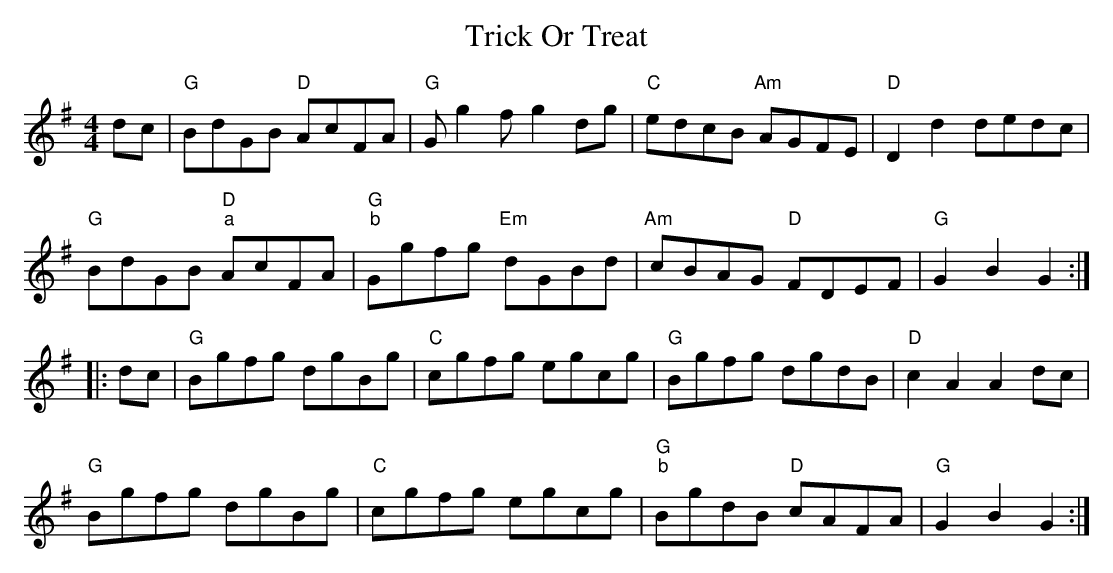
X:1
T:Trick Or Treat
M:4/4
L:1/4
K:G
d/2c/2|"G"B/2d/2G/2B/2 "D"A/2c/2F/2A/2|"G"G/2gf/2 gd/2g/2|\
"C"e/2d/2c/2B/2 "Am"A/2G/2F/2E/2|"D"Dd d/2e/2d/2c/2|
"G"B/2d/2G/2B/2 "D""a"A/2c/2F/2A/2|"G""b"G/2g/2f/2g/2 "Em"d/2G/2B/2d/2|\
"Am"c/2B/2A/2G/2 "D"F/2D/2E/2F/2|"G"GB G:|
|:d/2c/2|"G"B/2g/2f/2g/2 d/2g/2B/2g/2|"C"c/2g/2f/2g/2 e/2g/2c/2g/2|\
"G"B/2g/2f/2g/2 d/2g/2d/2B/2|"D"cA Ad/2c/2|
"G"B/2g/2f/2g/2 d/2g/2B/2g/2|"C"c/2g/2f/2g/2 e/2g/2c/2g/2|\
"G""b"B/2g/2d/2B/2 "D"c/2A/2F/2A/2|"G"GB G:|
